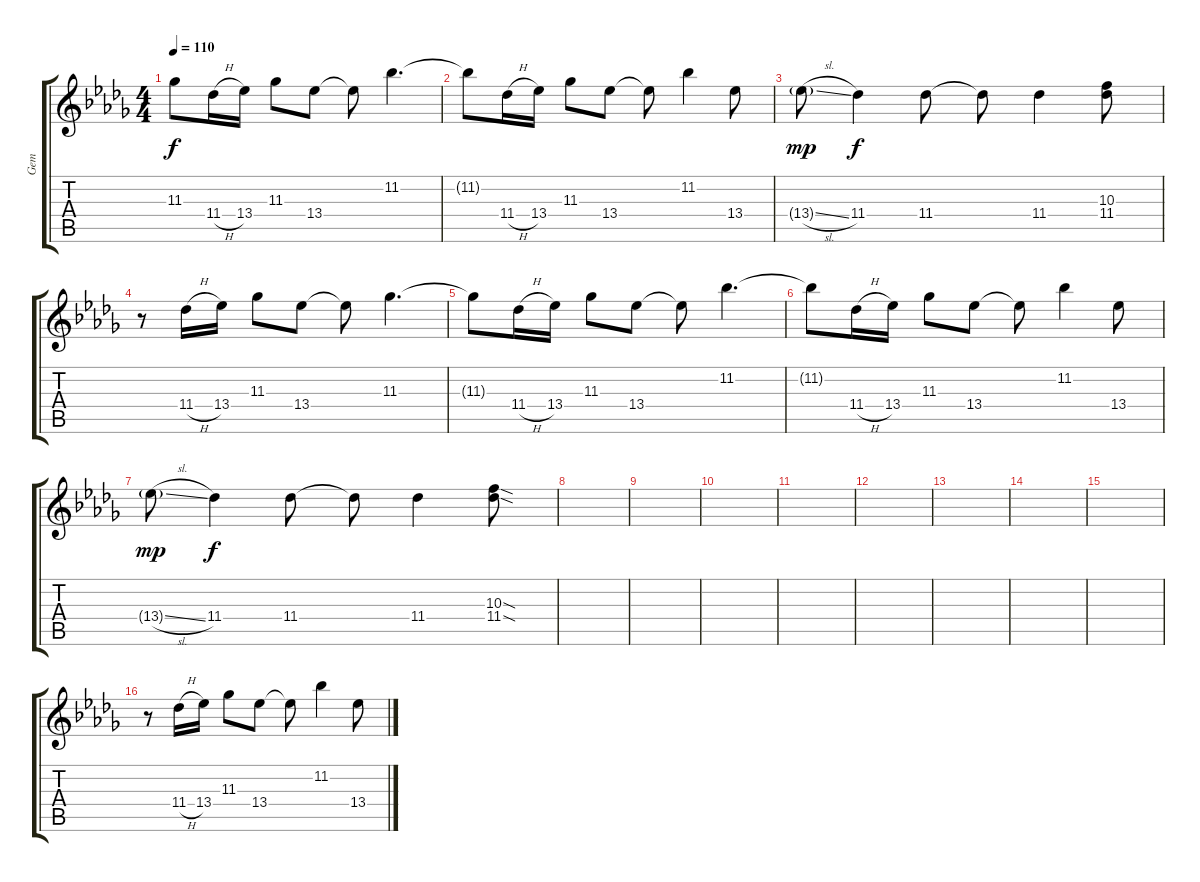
\track ("Gem" "Gem") {instrument overdrivenguitar}
\staff {score tabs}
\tuning (E4 B3 G3 D3 A2 E2) {hide}
\ts (4 4)
\tempo 110
\clef g2
\ks db
11.3{t}.8{dy f} 11.4{h}.16 13.4.16 11.3.8 13.4.8 13.4{t}.8 11.2.4{d} |
11.2{t}.8 11.4{h}.16 13.4.16 11.3.8 13.4.8 13.4{t}.8 11.2.4 13.4.8 |
13.4{sl g}.8{dy mp} 11.4.4{dy f} 11.4.8 11.4{t}.8 11.4.4 (10.3 11.4).8 |
r.8 11.4{h}.16 13.4.16 11.3.8 13.4.8 13.4{t}.8 11.3.4{d} |
11.3{t}.8 11.4{h}.16 13.4.16 11.3.8 13.4.8 13.4{t}.8 11.2.4{d} |
11.2{t}.8 11.4{h}.16 13.4.16 11.3.8 13.4.8 13.4{t}.8 11.2.4 13.4.8 |
13.4{sl g}.8{dy mp} 11.4.4{dy f} 11.4.8 11.4{t}.8 11.4.4 (10.3{sod} 11.4{sod}).8 |
|
|
|
|
|
|
|
|
r.8{volume 7} 11.4{h}.16 13.4.16 11.3.8 13.4.8 13.4{t}.8 11.2.4 13.4.8
